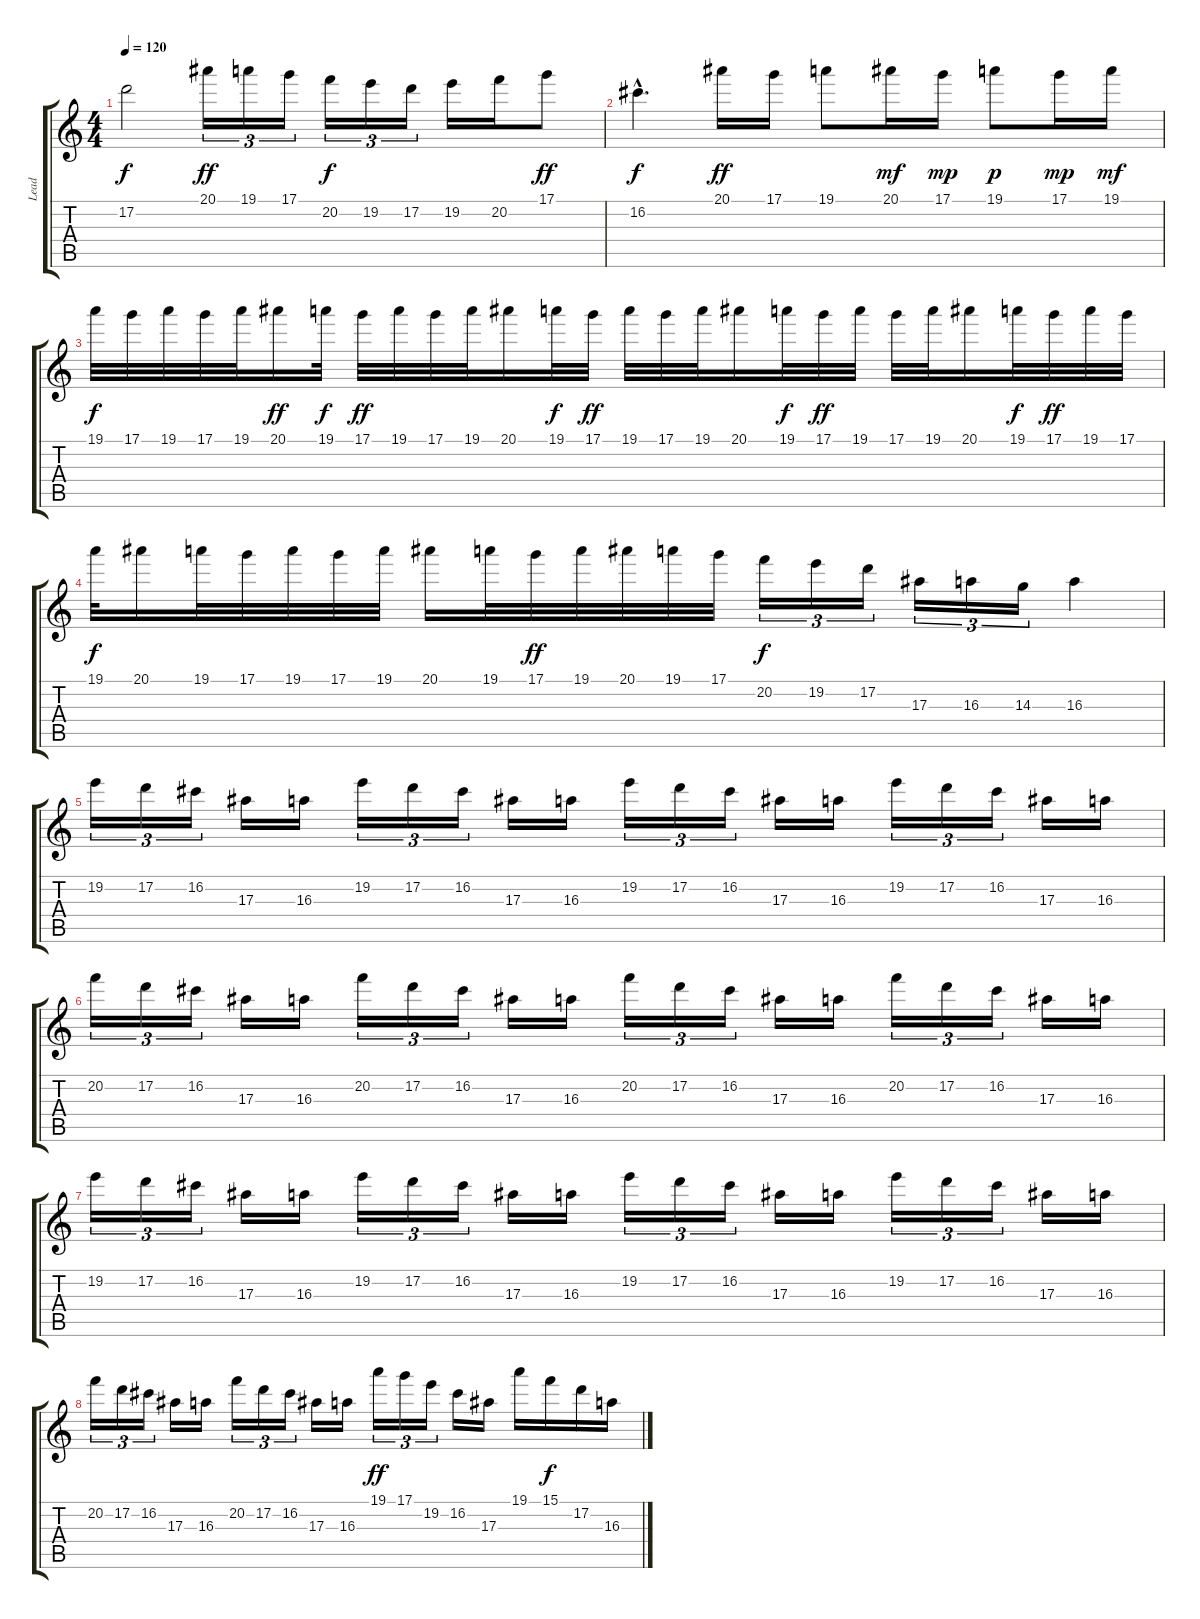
\track ("Lead" "Lead") {instrument distortionguitar}
\staff {score tabs}
\tuning (D4 A3 F3 C3 G2 D2) {hide}
\ts (4 4)
\tempo 120
\clef g2
\ks c
17.2.2{dy f} 20.1.16{tu (3 2) dy ff} 19.1.16{tu (3 2)} 17.1.16{tu (3 2)} 20.2.16{tu (3 2) dy f} 19.2.16{tu (3 2)} 17.2.16{tu (3 2)} 19.2.16 20.2.16 17.1.8{dy ff} |
16.2{hac}.4{d dy f} 20.1.16{dy ff} 17.1.16 19.1.8 20.1.16{dy mf} 17.1.16{dy mp} 19.1.8{dy p} 17.1.16{dy mp} 19.1.16{dy mf} |
19.1.32{dy f} 17.1.32 19.1.32 17.1.32 19.1.32 20.1.16{dy ff} 19.1.32{dy f} 17.1.32{dy ff} 19.1.32 17.1.32 19.1.32 20.1.16 19.1.32{dy f} 17.1.32{dy ff} 19.1.32 17.1.32 19.1.32 20.1.16 19.1.32{dy f} 17.1.32{dy ff} 19.1.32 17.1.32 19.1.32 20.1.16 19.1.32{dy f} 17.1.32{dy ff} 19.1.32 17.1.32 |
19.1.32{dy f} 20.1.16 19.1.32 17.1.32 19.1.32 17.1.32 19.1.32 20.1.16 19.1.32 17.1.32{dy ff} 19.1.32 20.1.32 19.1.32 17.1.32 20.2.16{tu (3 2) dy f} 19.2.16{tu (3 2)} 17.2.16{tu (3 2)} 17.3.16{tu (3 2)} 16.3.16{tu (3 2)} 14.3.16{tu (3 2)} 16.3.4 |
19.2.16{tu (3 2)} 17.2.16{tu (3 2)} 16.2.16{tu (3 2)} 17.3.16 16.3.16 19.2.16{tu (3 2)} 17.2.16{tu (3 2)} 16.2.16{tu (3 2)} 17.3.16 16.3.16 19.2.16{tu (3 2)} 17.2.16{tu (3 2)} 16.2.16{tu (3 2)} 17.3.16 16.3.16 19.2.16{tu (3 2)} 17.2.16{tu (3 2)} 16.2.16{tu (3 2)} 17.3.16 16.3.16 |
20.2.16{tu (3 2)} 17.2.16{tu (3 2)} 16.2.16{tu (3 2)} 17.3.16 16.3.16 20.2.16{tu (3 2)} 17.2.16{tu (3 2)} 16.2.16{tu (3 2)} 17.3.16 16.3.16 20.2.16{tu (3 2)} 17.2.16{tu (3 2)} 16.2.16{tu (3 2)} 17.3.16 16.3.16 20.2.16{tu (3 2)} 17.2.16{tu (3 2)} 16.2.16{tu (3 2)} 17.3.16 16.3.16 |
19.2.16{tu (3 2)} 17.2.16{tu (3 2)} 16.2.16{tu (3 2)} 17.3.16 16.3.16 19.2.16{tu (3 2)} 17.2.16{tu (3 2)} 16.2.16{tu (3 2)} 17.3.16 16.3.16 19.2.16{tu (3 2)} 17.2.16{tu (3 2)} 16.2.16{tu (3 2)} 17.3.16 16.3.16 19.2.16{tu (3 2)} 17.2.16{tu (3 2)} 16.2.16{tu (3 2)} 17.3.16 16.3.16 |
20.2.16{tu (3 2)} 17.2.16{tu (3 2)} 16.2.16{tu (3 2)} 17.3.16 16.3.16 20.2.16{tu (3 2)} 17.2.16{tu (3 2)} 16.2.16{tu (3 2)} 17.3.16 16.3.16 19.1.16{tu (3 2) dy ff} 17.1.16{tu (3 2)} 19.2.16{tu (3 2)} 16.2.16 17.3.16 19.1.16 15.1.16{dy f} 17.2.16 16.3.16
